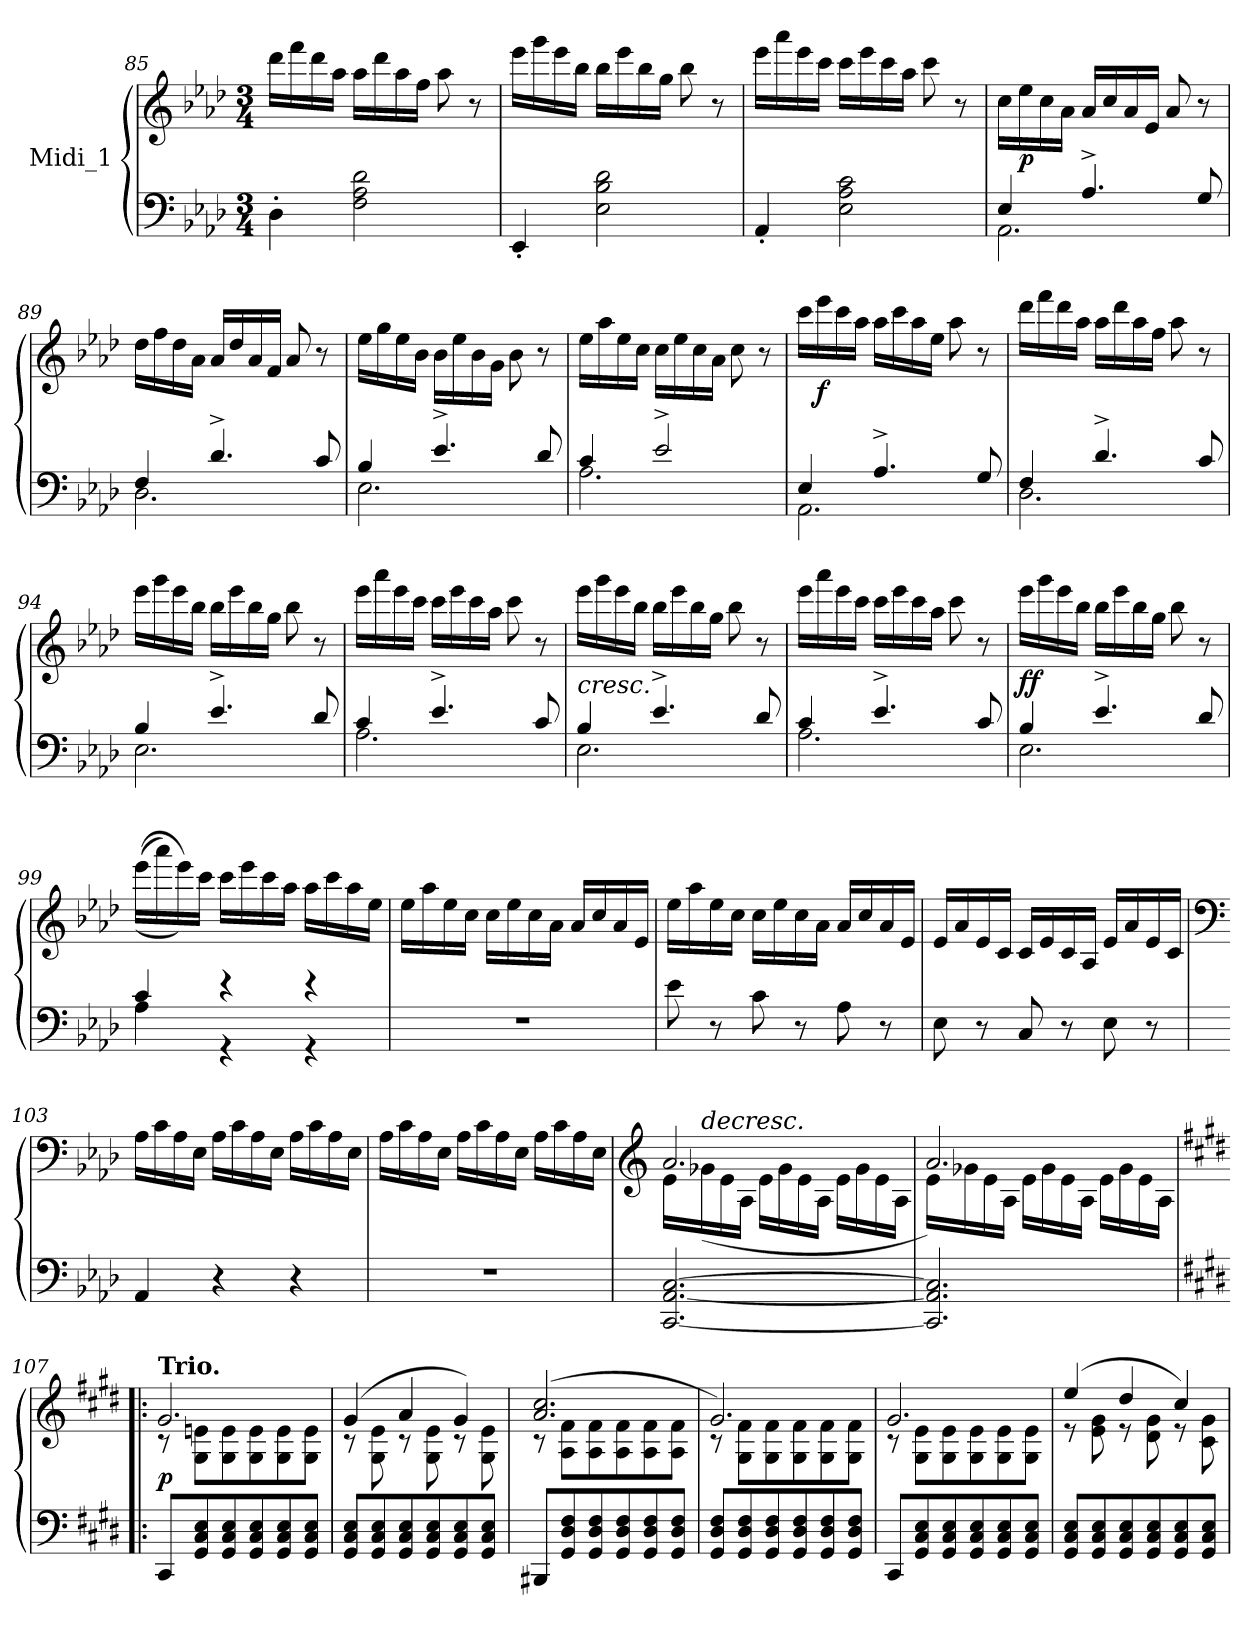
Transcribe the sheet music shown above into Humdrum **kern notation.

**kern	**kern	**dynam
*part1	*part1	*part1
*staff2	*staff1	*staff1/2
*I"Midi_1	*	*
*clefF4	*clefG2	*
*k[b-e-a-d-]	*k[b-e-a-d-]	*
*A-:	*A-:	*
*M3/4	*M3/4	*
=85	=85	=85
4D-'\	16ddd-\LL	.
.	16fff\	.
.	16ddd-\	.
.	16aa-\JJ	.
2F\ 2A-\ 2d-\	16aa-\LL	.
.	16ddd-\	.
.	16aa-\	.
.	16ff\JJ	.
.	8aa-\	.
.	8r	.
!!LO:LB:g=z
=86	=86	=86
*^	*	*
4EE-'/	2ryy	16eee-\LL	.
.	.	16ggg\	.
.	.	16eee-\	.
.	.	16bb-\JJ	.
2E-\ 2B-\ 2d-\	.	16bb-\LL	.
.	.	16eee-\	.
.	.	16bb-\	.
.	.	16gg\JJ	.
.	4ryy	8bb-\	.
.	.	8r	.
=87	=87	=87	=87
4AA-'/	2ryy	16eee-\LL	.
.	.	16aaa-\	.
.	.	16eee-\	.
.	.	16ccc\JJ	.
2E-\ 2A-\ 2c\	.	16ccc\LL	.
.	.	16eee-\	.
.	.	16ccc\	.
.	.	16aa-\JJ	.
.	4ryy	8ccc\	.
.	.	8r	.
=88	=88	=88	=88
4E-/	2.AA-\	16cc\LL	.
!	!	!	!LO:DY:b
.	.	16ee-\	p
.	.	16cc\	.
.	.	16a-\JJ	.
4.A-^/	.	16a-/LL	.
.	.	16cc/	.
.	.	16a-/	.
.	.	16e-/JJ	.
.	.	8a-/	.
8G/	.	8r	.
=89	=89	=89	=89
4F/	2.D-\	16dd-\LL	.
.	.	16ff\	.
.	.	16dd-\	.
.	.	16a-\JJ	.
4.d-^/	.	16a-/LL	.
.	.	16dd-/	.
.	.	16a-/	.
.	.	16f/JJ	.
.	.	8a-/	.
8c/	.	8r	.
!!LO:LB:g=z
=90	=90	=90	=90
4B-/	2.E-\	16ee-\LL	.
.	.	16gg\	.
.	.	16ee-\	.
.	.	16b-\JJ	.
4.e-^/	.	16b-\LL	.
.	.	16ee-\	.
.	.	16b-\	.
.	.	16g\JJ	.
.	.	8b-\	.
8d-/	.	8r	.
=91	=91	=91	=91
4c/	2.A-\	16ee-\LL	.
.	.	16aa-\	.
.	.	16ee-\	.
.	.	16cc\JJ	.
2e-^/	.	16cc\LL	.
.	.	16ee-\	.
.	.	16cc\	.
.	.	16a-\JJ	.
.	.	8cc\	.
.	.	8r	.
=92	=92	=92	=92
4E-/	2.AA-\	16ccc\LL	.
!	!	!	!LO:DY:b
.	.	16eee-\	f
.	.	16ccc\	.
.	.	16aa-\JJ	.
4.A-^/	.	16aa-\LL	.
.	.	16ccc\	.
.	.	16aa-\	.
.	.	16ee-\JJ	.
.	.	8aa-\	.
8G/	.	8r	.
=93	=93	=93	=93
4F/	2.D-\	16ddd-\LL	.
.	.	16fff\	.
.	.	16ddd-\	.
.	.	16aa-\JJ	.
4.d-^/	.	16aa-\LL	.
.	.	16ddd-\	.
.	.	16aa-\	.
.	.	16ff\JJ	.
.	.	8aa-\	.
8c/	.	8r	.
!!LO:LB:g=z
=94	=94	=94	=94
4B-/	2.E-\	16eee-\LL	.
.	.	16ggg\	.
.	.	16eee-\	.
.	.	16bb-\JJ	.
4.e-^/	.	16bb-\LL	.
.	.	16eee-\	.
.	.	16bb-\	.
.	.	16gg\JJ	.
.	.	8bb-\	.
8d-/	.	8r	.
=95	=95	=95	=95
4c/	2.A-\	16eee-\LL	.
.	.	16aaa-\	.
.	.	16eee-\	.
.	.	16ccc\JJ	.
4.e-^/	.	16ccc\LL	.
.	.	16eee-\	.
.	.	16ccc\	.
.	.	16aa-\JJ	.
.	.	8ccc\	.
8c/	.	8r	.
=96	=96	=96	=96
!LO:TX:a:i:t=cresc.	!	!	!
4B-/	2.E-\	16eee-\LL	.
.	.	16ggg\	.
.	.	16eee-\	.
.	.	16bb-\JJ	.
4.e-^/	.	16bb-\LL	.
.	.	16eee-\	.
.	.	16bb-\	.
.	.	16gg\JJ	.
.	.	8bb-\	.
8d-/	.	8r	.
!!LO:PB:g=z
=97	=97	=97	=97
4c/	2.A-\	16eee-\LL	.
.	.	16aaa-\	.
.	.	16eee-\	.
.	.	16ccc\JJ	.
4.e-^/	.	16ccc\LL	.
.	.	16eee-\	.
.	.	16ccc\	.
.	.	16aa-\JJ	.
.	.	8ccc\	.
8c/	.	8r	.
!!LO:LB:g=z
=98	=98	=98	=98
!	!	!	!LO:DY:a=2
4B-/	2.E-\	16eee-\LL	ff
.	.	16ggg\	.
.	.	16eee-\	.
.	.	16bb-\JJ	.
4.e-^/	.	16bb-\LL	.
.	.	16eee-\	.
.	.	16bb-\	.
.	.	16gg\JJ	.
.	.	8bb-\	.
8d-/	.	8r	.
=99	=99	=99	=99
4c/	4A-\	(>(>(>16eee-\LL	.
.	.	16aaa-\)	.
.	.	16eee-\))	.
.	.	16ccc\JJ	.
4r	4r	16ccc\LL	.
.	.	16eee-\	.
.	.	16ccc\	.
.	.	16aa-\JJ	.
4r	4r	16aa-\LL	.
.	.	16ccc\	.
.	.	16aa-\	.
.	.	16ee-\JJ	.
=100	=100	=100	=100
2.r	2ryy	16ee-\LL	.
.	.	16aa-\	.
.	.	16ee-\	.
.	.	16cc\JJ	.
.	.	16cc\LL	.
.	.	16ee-\	.
.	.	16cc\	.
.	.	16a-\JJ	.
.	4ryy	16a-/LL	.
.	.	16cc/	.
.	.	16a-/	.
.	.	16e-/JJ	.
!!LO:LB:g=z
=101	=101	=101	=101
8e-\	2ryy	16ee-\LL	.
.	.	16aa-\	.
8r	.	16ee-\	.
.	.	16cc\JJ	.
8c\	.	16cc\LL	.
.	.	16ee-\	.
8r	.	16cc\	.
.	.	16a-\JJ	.
8A-\	4ryy	16a-/LL	.
.	.	16cc/	.
8r	.	16a-/	.
.	.	16e-/JJ	.
*v	*v	*	*
!!LO:PB:g=z
=102	=102	=102
8E-\	16e-/LL	.
.	16a-/	.
8r	16e-/	.
.	16c/JJ	.
8C/	16c/LL	.
.	16e-/	.
8r	16c/	.
.	16A-/JJ	.
8E-\	16e-/LL	.
.	16a-/	.
8r	16e-/	.
.	16c/JJ	.
=103	=103	=103
*	*clefF4	*
4AA-/	16A-\LL	.
.	16c\	.
.	16A-\	.
.	16E-\JJ	.
4r	16A-\LL	.
.	16c\	.
.	16A-\	.
.	16E-\JJ	.
4r	16A-\LL	.
.	16c\	.
.	16A-\	.
.	16E-\JJ	.
=104	=104	=104
2.r	16A-\LL	.
.	16c\	.
.	16A-\	.
.	16E-\JJ	.
.	16A-\LL	.
.	16c\	.
.	16A-\	.
.	16E-\JJ	.
.	16A-\LL	.
.	16c\	.
.	16A-\	.
.	16E-\JJ	.
!!LO:LB:g=z
=105	=105	=105
*	*clefG2	*
*	*^	*
[2.CC/ [2.AA-/ [2.C/	2.a-/	16e-\LL	.
!	!	!LO:TX:a:i:t=decresc.	!
.	.	(>16g-X\	.
.	.	16e-\	.
.	.	16A-\JJ	.
.	.	16e-\LL	.
.	.	16g-\	.
.	.	16e-\	.
.	.	16A-\JJ	.
.	.	16e-\LL	.
.	.	16g-\	.
.	.	16e-\	.
.	.	16A-\JJ	.
=106	=106	=106	=106
2.CC/] 2.AA-/] 2.C/]	2.a-/	16e-\LL)	.
.	.	16g-X\	.
.	.	16e-\	.
.	.	16A-\JJ	.
.	.	16e-\LL	.
.	.	16g-\	.
.	.	16e-\	.
.	.	16A-\JJ	.
.	.	16e-\LL	.
.	.	16g-\	.
.	.	16e-\	.
.	.	16A-\JJ	.
=107!|:	=107!|:	=107!|:	=107!|:
*k[f#c#g#d#]	*k[f#c#g#d#]	*	*
*E:	*E:	*	*
!	!LO:TX:a:B:t=Trio.	!	!
!	!	!	!LO:DY:a=2
8CC#/L	2.g#/	8r	p
8GG#/ 8C#/ 8E/	.	8G#i\ 8eni\L	.
8GG#/ 8C#/ 8E/	.	8G#\ 8e\	.
8GG#/ 8C#/ 8E/	.	8G#\ 8e\	.
8GG#/ 8C#/ 8E/	.	8G#\ 8e\	.
8GG#/ 8C#/ 8E/J	.	8G#\ 8e\J	.
=108	=108	=108	=108
8GG#/ 8C#/ 8E/L	(>4g#/	8r	.
8GG#/ 8C#/ 8E/	.	8G#\ 8e\	.
8GG#/ 8C#/ 8E/	4a/	8r	.
8GG#/ 8C#/ 8E/	.	8G#\ 8e\	.
8GG#/ 8C#/ 8E/	4g#/)	8r	.
8GG#/ 8C#/ 8E/J	.	8G#\ 8e\	.
!!LO:LB:g=z	!!
=109	=109	=109	=109
8BBB#X/L	(>2.a/ 2.cc#/	8r	.
8GG#/ 8D#/ 8F#/	.	8A\ 8f#\L	.
8GG#/ 8D#/ 8F#/	.	8A\ 8f#\	.
8GG#/ 8D#/ 8F#/	.	8A\ 8f#\	.
8GG#/ 8D#/ 8F#/	.	8A\ 8f#\	.
8GG#/ 8D#/ 8F#/J	.	8A\ 8f#\J	.
=110	=110	=110	=110
8GG#/ 8D#/ 8F#/L	2.g#/)	8r	.
8GG#/ 8D#/ 8F#/	.	8G#\ 8f#\L	.
8GG#/ 8D#/ 8F#/	.	8G#\ 8f#\	.
8GG#/ 8D#/ 8F#/	.	8G#\ 8f#\	.
8GG#/ 8D#/ 8F#/	.	8G#\ 8f#\	.
8GG#/ 8D#/ 8F#/J	.	8G#\ 8f#\J	.
!!LO:LB:g=z	!!
=111	=111	=111	=111
*^	*	*	*
8CC#/L	2ryy	2.g#/	8r	.
8GG#/ 8C#/ 8E/	.	.	8G#\ 8e\L	.
8GG#/ 8C#/ 8E/	.	.	8G#\ 8e\	.
8GG#/ 8C#/ 8E/	.	.	8G#\ 8e\	.
8GG#/ 8C#/ 8E/	4ryy	.	8G#\ 8e\	.
8GG#/ 8C#/ 8E/J	.	.	8G#\ 8e\J	.
=112	=112	=112	=112	=112
8GG#/ 8C#/ 8E/L	2ryy	(>4ee/	8r	.
8GG#/ 8C#/ 8E/	.	.	8e\ 8g#\	.
8GG#/ 8C#/ 8E/	.	4dd#/	8r	.
8GG#/ 8C#/ 8E/	.	.	8d#\ 8g#\	.
8GG#/ 8C#/ 8E/	4ryy	4cc#/)	8r	.
8GG#/ 8C#/ 8E/J	.	.	8c#\ 8g#\	.
*v	*v	*	*	*
*	*v	*v	*
=	=	=
*-	*-	*-
